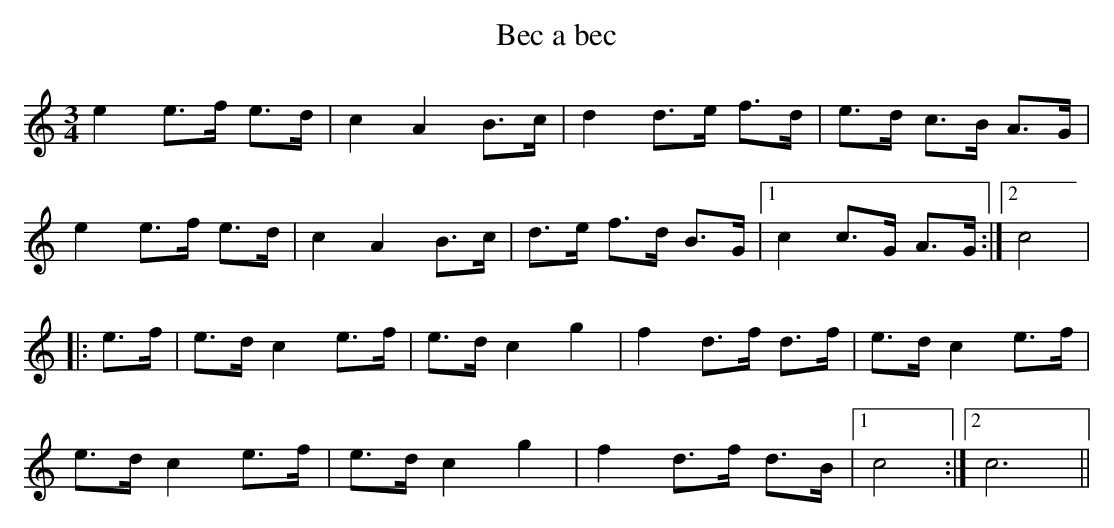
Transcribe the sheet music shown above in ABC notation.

X:1
T:Bec a bec
L:1/8
M:3/4
K:C major
e2 e>f e>d | c2 A2 B>c | d2 d>e f>d | e>d c>B A>G |
e2 e>f e>d | c2 A2 B>c | d>e f>d B>G |1 c2 c>G A>G :|2 c4 |
|: e>f | e>d c2 e>f | e>d c2 g2 | f2 d>f d>f | e>d c2 e>f |
e>d c2 e>f | e>d c2 g2 | f2 d>f d>B |1 c4 :|2 c6 ||
